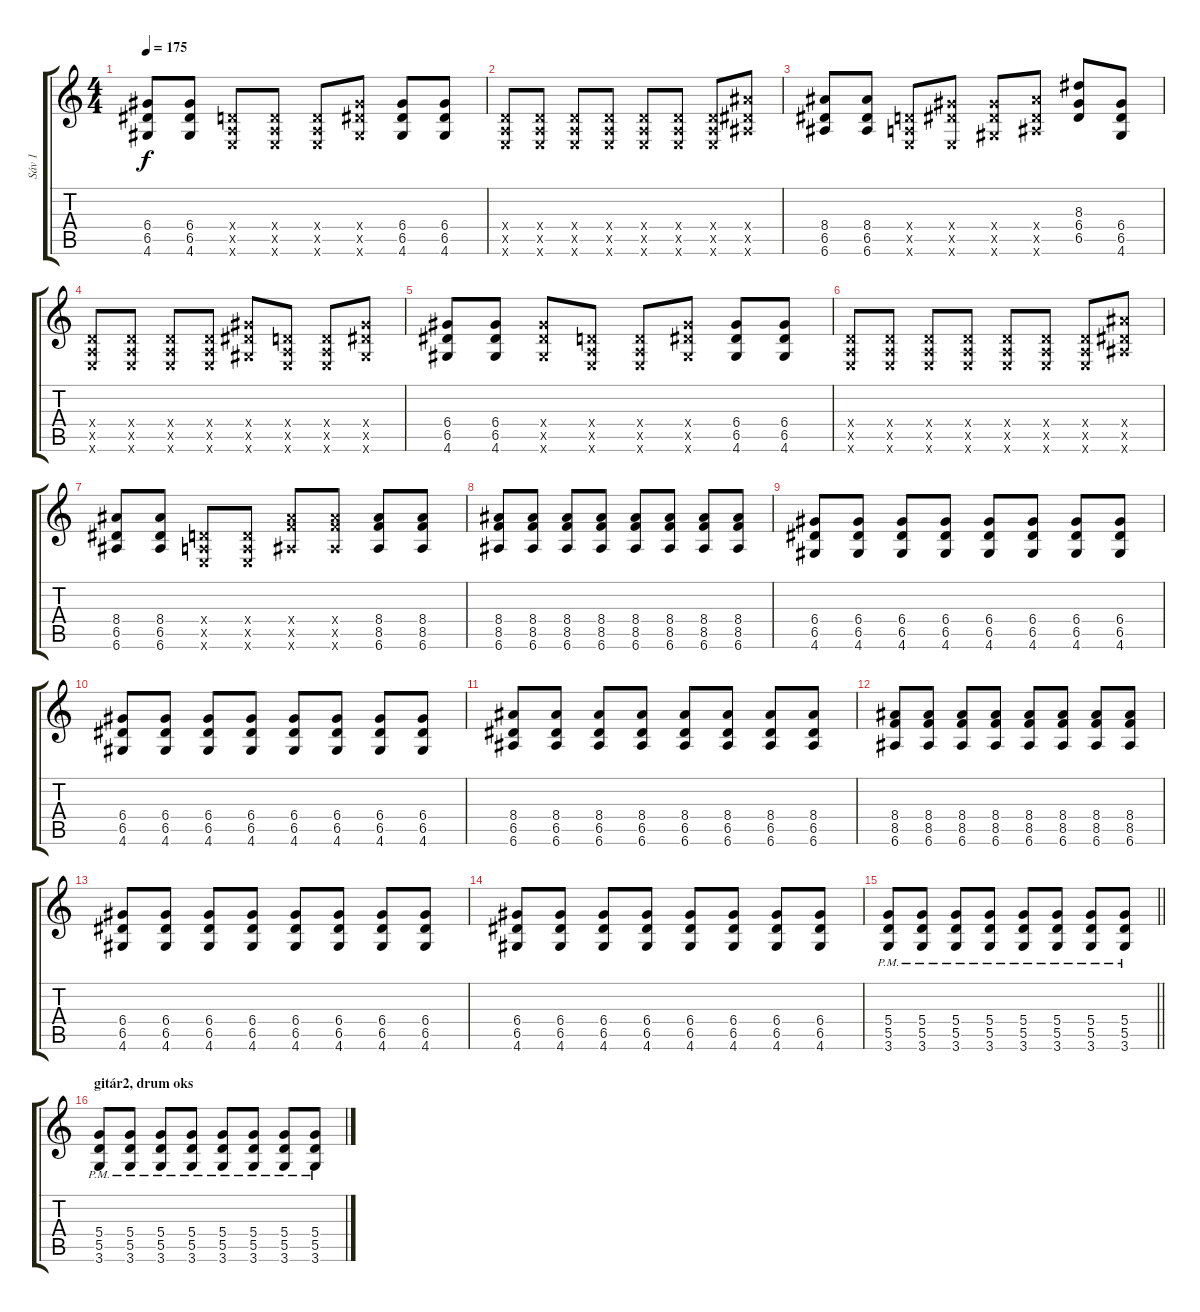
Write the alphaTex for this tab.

\track ("Sáv 1" "Sáv 1") {instrument distortionguitar}
\staff {score tabs}
\tuning (E4 B3 G3 D3 A2 E2) {hide}
\ts (4 4)
\tempo 175
\clef g2
\ks c
(6.4 6.5 4.6).8{dy f} (6.4 6.5 4.6).8 (0.4{x} 0.5{x} 0.6{x}).8 (0.4{x} 0.5{x} 0.6{x}).8 (0.4{x} 0.5{x} 0.6{x}).8 (6.4{x} 6.5{x} 4.6{x}).8 (6.4 6.5 4.6).8 (6.4 6.5 4.6).8 |
(0.4{x} 0.5{x} 0.6{x}).8 (0.4{x} 0.5{x} 0.6{x}).8 (0.4{x} 0.5{x} 0.6{x}).8 (0.4{x} 0.5{x} 0.6{x}).8 (0.4{x} 0.5{x} 0.6{x}).8 (0.4{x} 0.5{x} 0.6{x}).8 (0.4{x} 0.5{x} 0.6{x}).8 (8.4{x} 6.5{x} 6.6{x}).8 |
(8.4 6.5 6.6).8 (8.4 6.5 6.6).8 (0.4{x} 0.5{x} 0.6{x}).8 (6.4{x} 6.5{x} 0.6{x}).8 (6.4{x} 6.5{x} 4.6{x}).8 (8.4{x} 6.5{x} 6.6{x}).8 (8.3 6.4 6.5).8 (6.4 6.5 4.6).8 |
(0.4{x} 0.5{x} 0.6{x}).8 (0.4{x} 0.5{x} 0.6{x}).8 (0.4{x} 0.5{x} 0.6{x}).8 (0.4{x} 0.5{x} 0.6{x}).8 (6.4{x} 6.5{x} 4.6{x}).8 (0.4{x} 0.5{x} 0.6{x}).8 (0.4{x} 0.5{x} 0.6{x}).8 (6.4{x} 6.5{x} 4.6{x}).8 |
(6.4 6.5 4.6).8 (6.4 6.5 4.6).8 (6.4{x} 6.5{x} 4.6{x}).8 (0.4{x} 0.5{x} 0.6{x}).8 (0.4{x} 0.5{x} 0.6{x}).8 (6.4{x} 6.5{x} 4.6{x}).8 (6.4 6.5 4.6).8 (6.4 6.5 4.6).8 |
(0.4{x} 0.5{x} 0.6{x}).8 (0.4{x} 0.5{x} 0.6{x}).8 (0.4{x} 0.5{x} 0.6{x}).8 (0.4{x} 0.5{x} 0.6{x}).8 (0.4{x} 0.5{x} 0.6{x}).8 (0.4{x} 0.5{x} 0.6{x}).8 (0.4{x} 0.5{x} 0.6{x}).8 (8.4{x} 6.5{x} 6.6{x}).8 |
(8.4 6.5 6.6).8 (8.4 6.5 6.6).8 (0.4{x} 0.5{x} 0.6{x}).8 (0.4{x} 0.5{x} 0.6{x}).8 (8.4{x} 8.5{x} 6.6{x}).8 (8.4{x} 8.5{x} 6.6{x}).8 (8.4 8.5 6.6).8 (8.4 8.5 6.6).8 |
(8.4 8.5 6.6).8 (8.4 8.5 6.6).8 (8.4 8.5 6.6).8 (8.4 8.5 6.6).8 (8.4 8.5 6.6).8 (8.4 8.5 6.6).8 (8.4 8.5 6.6).8 (8.4 8.5 6.6).8 |
(6.4 6.5 4.6).8 (6.4 6.5 4.6).8 (6.4 6.5 4.6).8 (6.4 6.5 4.6).8 (6.4 6.5 4.6).8 (6.4 6.5 4.6).8 (6.4 6.5 4.6).8 (6.4 6.5 4.6).8 |
(6.4 6.5 4.6).8 (6.4 6.5 4.6).8 (6.4 6.5 4.6).8 (6.4 6.5 4.6).8 (6.4 6.5 4.6).8 (6.4 6.5 4.6).8 (6.4 6.5 4.6).8 (6.4 6.5 4.6).8 |
(8.4 6.5 6.6).8 (8.4 6.5 6.6).8 (8.4 6.5 6.6).8 (8.4 6.5 6.6).8 (8.4 6.5 6.6).8 (8.4 6.5 6.6).8 (8.4 6.5 6.6).8 (8.4 6.5 6.6).8 |
(8.4 8.5 6.6).8 (8.4 8.5 6.6).8 (8.4 8.5 6.6).8 (8.4 8.5 6.6).8 (8.4 8.5 6.6).8 (8.4 8.5 6.6).8 (8.4 8.5 6.6).8 (8.4 8.5 6.6).8 |
(6.4 6.5 4.6).8 (6.4 6.5 4.6).8 (6.4 6.5 4.6).8 (6.4 6.5 4.6).8 (6.4 6.5 4.6).8 (6.4 6.5 4.6).8 (6.4 6.5 4.6).8 (6.4 6.5 4.6).8 |
(6.4 6.5 4.6).8 (6.4 6.5 4.6).8 (6.4 6.5 4.6).8 (6.4 6.5 4.6).8 (6.4 6.5 4.6).8 (6.4 6.5 4.6).8 (6.4 6.5 4.6).8 (6.4 6.5 4.6).8 |
\barLineRight lightlight
(5.4{pm} 5.5{pm} 3.6{pm}).8 (5.4{pm} 5.5{pm} 3.6{pm}).8 (5.4{pm} 5.5{pm} 3.6{pm}).8 (5.4{pm} 5.5{pm} 3.6{pm}).8 (5.4{pm} 5.5{pm} 3.6{pm}).8 (5.4{pm} 5.5{pm} 3.6{pm}).8 (5.4{pm} 5.5{pm} 3.6{pm}).8 (5.4{pm} 5.5{pm} 3.6{pm}).8 |
\section ("" "gitár2, drum oks")
(5.4{pm} 5.5{pm} 3.6{pm}).8 (5.4{pm} 5.5{pm} 3.6{pm}).8 (5.4{pm} 5.5{pm} 3.6{pm}).8 (5.4{pm} 5.5{pm} 3.6{pm}).8 (5.4{pm} 5.5{pm} 3.6{pm}).8 (5.4{pm} 5.5{pm} 3.6{pm}).8 (5.4{pm} 5.5{pm} 3.6{pm}).8 (5.4{pm} 5.5{pm} 3.6{pm}).8
